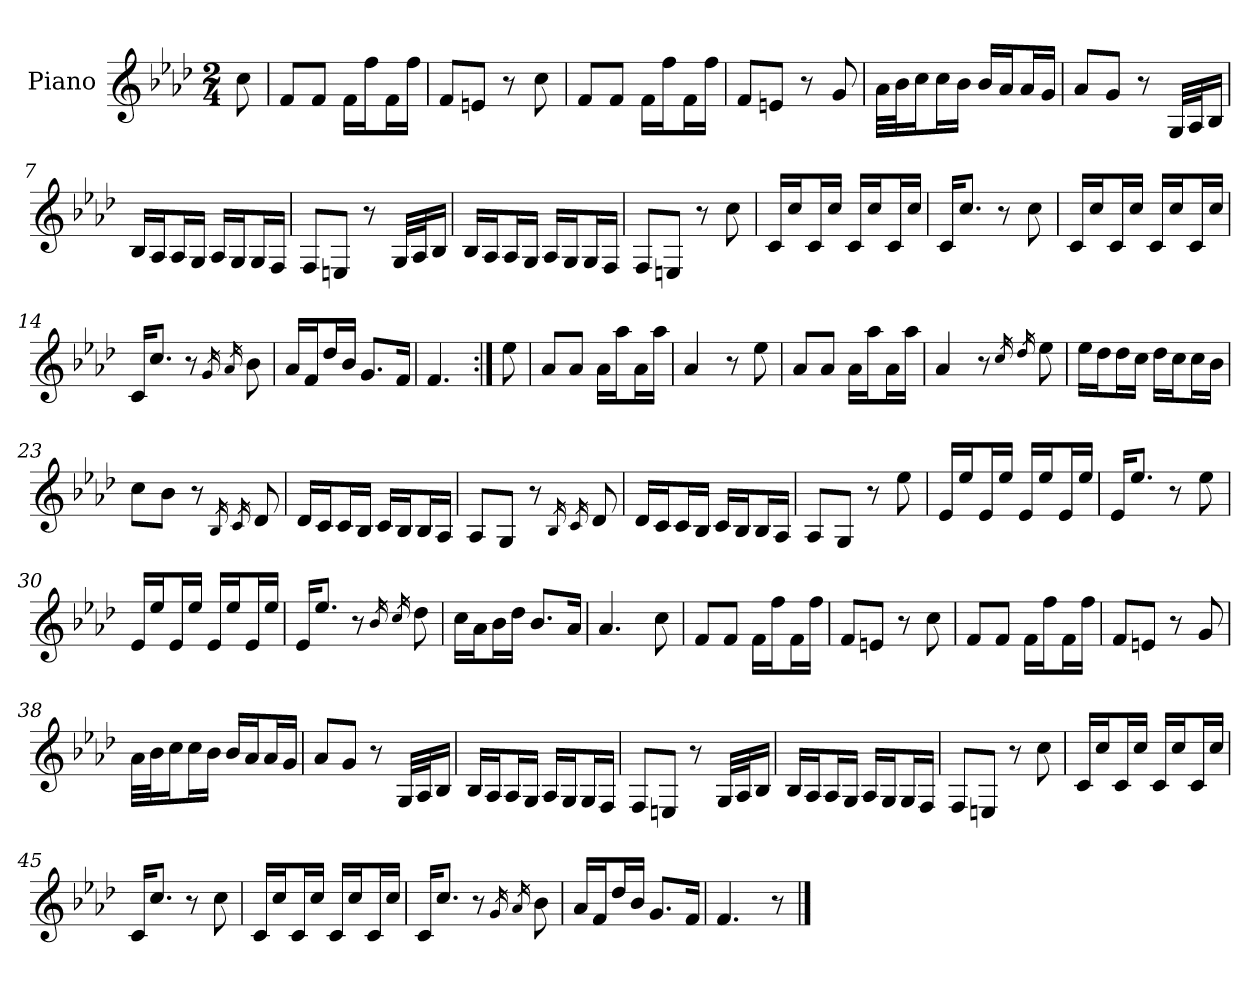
**kern
*part1
*staff1
*I"Piano
*I'Pno.
*clefG2
*k[b-e-a-d-]
*M2/4
=
8cc\
=1
8f/L
8f/J
16f\LL
16ff\J
16f\L
16ff\JJ
=2
8f/L
8en/J
8r
8cc\
=3
8f/L
8f/J
16f\LL
16ff\J
16f\L
16ff\JJ
=4
8f/L
8en/J
8r
8g/
=5
32a-\LLL
32b-\J
16cc\J
16cc\L
16b-\JJ
16b-/LL
16a-/J
16a-/L
16g/JJ
=6
8a-/L
8g/J
8r
32G/LLL
32A-/J
16B-/JJ
=7
16B-/LL
16A-/J
16A-/L
16G/JJ
16A-/LL
16G/J
16G/L
16F/JJ
=8
8F/L
8En/J
8r
32G/LLL
32A-/J
16B-/JJ
=9
16B-/LL
16A-/J
16A-/L
16G/JJ
16A-/LL
16G/J
16G/L
16F/JJ
=10
8F/L
8En/J
8r
8cc\
=11
16c/LL
16cc/J
16c/L
16cc/JJ
16c/LL
16cc/J
16c/L
16cc/JJ
=12
16c/KL
8.cc/J
8r
8cc\
=13
16c/LL
16cc/J
16c/L
16cc/JJ
16c/LL
16cc/J
16c/L
16cc/JJ
=14
16c/KL
8.cc/J
8r
16qg/
16qa-/
8b-\
=15
16a-/LL
16f/J
16dd-/L
16b-/JJ
8.g/L
16f/Jk
=16
4.f/
=17:|!
8ee-\
=18
8a-/L
8a-/J
16a-\LL
16aa-\J
16a-\L
16aa-\JJ
=19
4a-/
8r
8ee-\
=20
8a-/L
8a-/J
16a-\LL
16aa-\J
16a-\L
16aa-\JJ
=21
4a-/
8r
16qcc/
16qdd-/
8ee-\
=22
16ee-\LL
16dd-\J
16dd-\L
16cc\JJ
16dd-\LL
16cc\J
16cc\L
16b-\JJ
=23
8cc\L
8b-\J
8r
16qB-/
16qc/
8d-/
=24
16d-/LL
16c/J
16c/L
16B-/JJ
16c/LL
16B-/J
16B-/L
16A-/JJ
=25
8A-/L
8G/J
8r
16qB-/
16qc/
8d-/
=26
16d-/LL
16c/J
16c/L
16B-/JJ
16c/LL
16B-/J
16B-/L
16A-/JJ
=27
8A-/L
8G/J
8r
8ee-\
=28
16e-/LL
16ee-/J
16e-/L
16ee-/JJ
16e-/LL
16ee-/J
16e-/L
16ee-/JJ
=29
16e-/KL
8.ee-/J
8r
8ee-\
=30
16e-/LL
16ee-/J
16e-/L
16ee-/JJ
16e-/LL
16ee-/J
16e-/L
16ee-/JJ
=31
16e-/KL
8.ee-/J
8r
16qb-/
16qcc/
8dd-\
=32
16cc\LL
16a-\J
16b-\L
16dd-\JJ
8.b-/L
16a-/Jk
=33
4.a-/
8cc\
=34
8f/L
8f/J
16f\LL
16ff\J
16f\L
16ff\JJ
=35
8f/L
8en/J
8r
8cc\
=36
8f/L
8f/J
16f\LL
16ff\J
16f\L
16ff\JJ
=37
8f/L
8en/J
8r
8g/
=38
32a-\LLL
32b-\J
16cc\J
16cc\L
16b-\JJ
16b-/LL
16a-/J
16a-/L
16g/JJ
=39
8a-/L
8g/J
8r
32G/LLL
32A-/J
16B-/JJ
=40
16B-/LL
16A-/J
16A-/L
16G/JJ
16A-/LL
16G/J
16G/L
16F/JJ
=41
8F/L
8En/J
8r
32G/LLL
32A-/J
16B-/JJ
=42
16B-/LL
16A-/J
16A-/L
16G/JJ
16A-/LL
16G/J
16G/L
16F/JJ
=43
8F/L
8En/J
8r
8cc\
=44
16c/LL
16cc/J
16c/L
16cc/JJ
16c/LL
16cc/J
16c/L
16cc/JJ
=45
16c/KL
8.cc/J
8r
8cc\
=46
16c/LL
16cc/J
16c/L
16cc/JJ
16c/LL
16cc/J
16c/L
16cc/JJ
=47
16c/KL
8.cc/J
8r
16qg/
16qa-/
8b-\
=48
16a-/LL
16f/J
16dd-/L
16b-/JJ
8.g/L
16f/Jk
=49
4.f/
8r
==
*-
